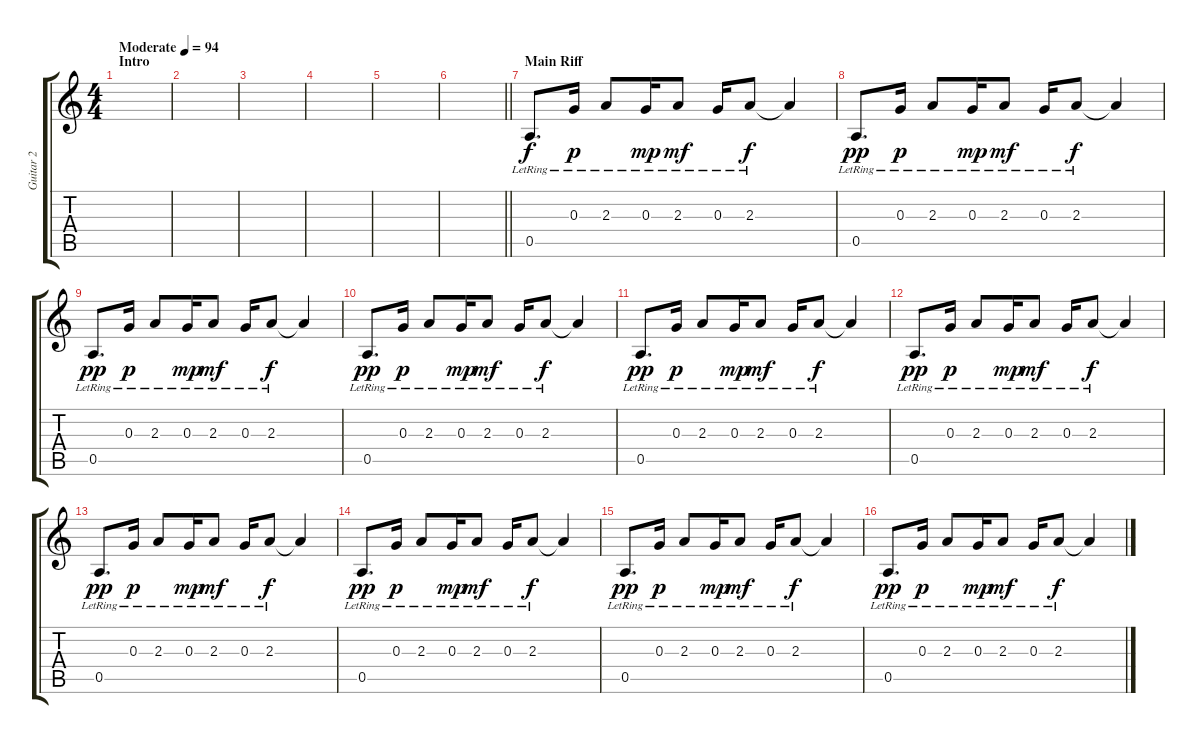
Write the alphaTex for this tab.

\track ("Guitar 2" "Guitar 2") {instrument electricguitarjazz}
\staff {score tabs}
\tuning (E4 B3 G3 D3 A2 E2) {hide}
\ts (4 4)
\section ("" "Intro")
\tempo (94 "Moderate")
\clef g2
\ks c
|
|
|
|
|
\barLineRight lightlight
|
\section ("" "Main Riff")
0.5{lr}.8{d} 0.3{lr}.16{dy p} 2.3{lr}.8 0.3{lr}.16{dy mp} 2.3{lr}.8{dy mf} 0.3{lr}.16 2.3{lr}.8{dy f} 2.3{t}.4 |
0.5{lr}.8{d dy pp} 0.3{lr}.16{dy p} 2.3{lr}.8 0.3{lr}.16{dy mp} 2.3{lr}.8{dy mf} 0.3{lr}.16 2.3{lr}.8{dy f} 2.3{t}.4 |
0.5{lr}.8{d dy pp} 0.3{lr}.16{dy p} 2.3{lr}.8 0.3{lr}.16{dy mp} 2.3{lr}.8{dy mf} 0.3{lr}.16 2.3{lr}.8{dy f} 2.3{t}.4 |
0.5{lr}.8{d dy pp} 0.3{lr}.16{dy p} 2.3{lr}.8 0.3{lr}.16{dy mp} 2.3{lr}.8{dy mf} 0.3{lr}.16 2.3{lr}.8{dy f} 2.3{t}.4 |
0.5{lr}.8{d dy pp} 0.3{lr}.16{dy p} 2.3{lr}.8 0.3{lr}.16{dy mp} 2.3{lr}.8{dy mf} 0.3{lr}.16 2.3{lr}.8{dy f} 2.3{t}.4 |
0.5{lr}.8{d dy pp} 0.3{lr}.16{dy p} 2.3{lr}.8 0.3{lr}.16{dy mp} 2.3{lr}.8{dy mf} 0.3{lr}.16 2.3{lr}.8{dy f} 2.3{t}.4 |
0.5{lr}.8{d dy pp} 0.3{lr}.16{dy p} 2.3{lr}.8 0.3{lr}.16{dy mp} 2.3{lr}.8{dy mf} 0.3{lr}.16 2.3{lr}.8{dy f} 2.3{t}.4 |
0.5{lr}.8{d dy pp} 0.3{lr}.16{dy p} 2.3{lr}.8 0.3{lr}.16{dy mp} 2.3{lr}.8{dy mf} 0.3{lr}.16 2.3{lr}.8{dy f} 2.3{t}.4 |
0.5{lr}.8{d dy pp} 0.3{lr}.16{dy p} 2.3{lr}.8 0.3{lr}.16{dy mp} 2.3{lr}.8{dy mf} 0.3{lr}.16 2.3{lr}.8{dy f} 2.3{t}.4 |
0.5{lr}.8{d dy pp} 0.3{lr}.16{dy p} 2.3{lr}.8 0.3{lr}.16{dy mp} 2.3{lr}.8{dy mf} 0.3{lr}.16 2.3{lr}.8{dy f} 2.3{t}.4
